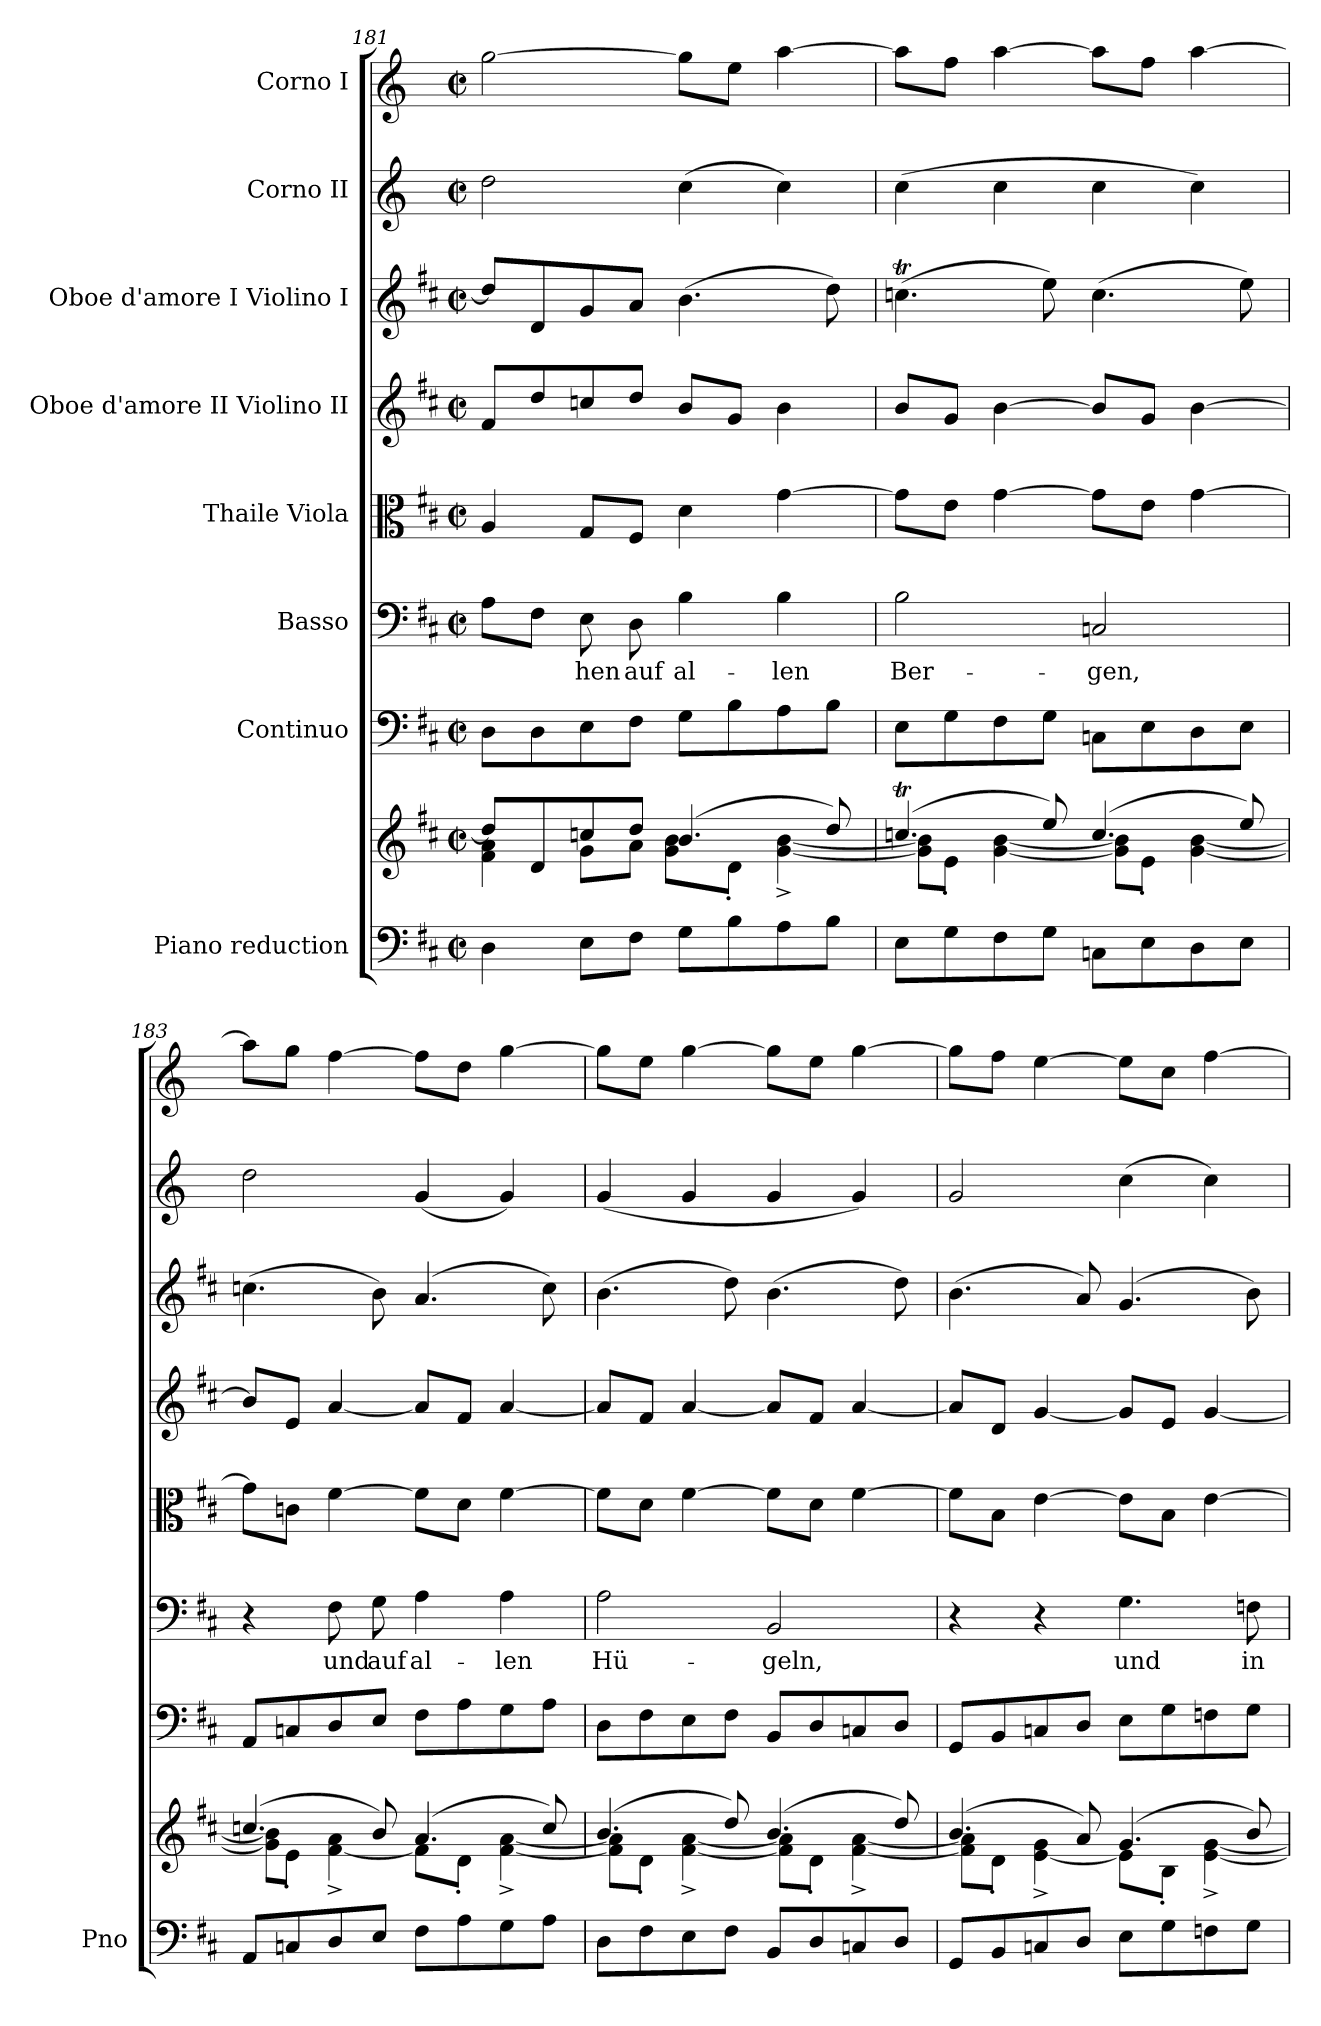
**kern	**kern	**kern	**kern	**text	**kern	**kern	**kern	**kern	**kern
*part8	*part8	*part7	*part6	*part6	*part5	*part4	*part3	*part2	*part1
*staff9	*staff8	*staff7	*staff6	*staff6	*staff5	*staff4	*staff3	*staff2	*staff1
*I"Piano reduction	*	*I"Continuo	*I"Basso	*	*I"Thaile Viola	*I"Oboe d'amore II Violino II	*I"Oboe d'amore I Violino I	*I"Corno II	*I"Corno I
*I'Pno	*	*	*	*	*	*	*	*	*
*clefF4	*clefG2	*clefF4	*clefF4	*	*clefC3	*clefG2	*clefG2	*clefG2	*clefG2
*	*	*	*	*	*	*	*	*ITrd3c5	*ITrd3c5
*k[f#c#]	*k[f#c#]	*k[f#c#]	*k[f#c#]	*	*k[f#c#]	*k[f#c#]	*k[f#c#]	*k[f#]	*k[f#]
*M2/2	*M2/2	*M2/2	*M2/2	*	*M2/2	*M2/2	*M2/2	*M2/2	*M2/2
*met(c|)	*met(c|)	*met(c|)	*met(c|)	*	*met(c|)	*met(c|)	*met(c|)	*met(c|)	*met(c|)
=181	=181	=181	=181	=181	=181	=181	=181	=181	=181
*	*^	*	*	*	*	*	*	*	*
4D\	8dd/L]	4f#\ 4a\	8D\L	8A\L	.	4A/	8f#/L	8dd/L]	2a\	[2dd\
.	8d/	.	8D\	8F#\J	.	.	8dd/	8d/	.	.
!	!	!	!	!	!LO:LY:b	!	!	!	!	!
8E\L	8ccn/	8g\L	8E\	8E\	hen	8G/L	8ccn/	8g/	.	.
!	!	!	!	!	!LO:LY:b	!	!	!	!	!
8F#\J	8dd/J	8a\J	8F#\J	8D\	auf	8F#/J	8dd/J	8a/J	.	.
!	!	!	!	!	!LO:LY:b	!	!	!	!	!
8G\L	(>4.b/	8g\ 8b\L	8G\L	4B\	al-	4d\	8b/L	(>4.b\	(>4g\	8dd\L]
8B\	.	8d'\J	8B\	.	.	.	8g/J	.	.	8b\J
!	!	!	!	!	!LO:LY:b	!	!	!	!	!
8A\	.	[4g\^ [4b\^	8A\	4B\	-len	[4g\	4b\	.	4g\)	[4ee\
8B\J	8dd/)	.	8B\J	.	.	.	.	8dd\)	.	.
=182	=182	=182	=182	=182	=182	=182	=182	=182	=182	=182
!	!	!	!	!	!LO:LY:b	!	!	!	!	!
8E\L	(>4.ccnT/	8g\] 8b\]L	8E\L	2B\	Ber-	8g\L]	8b/L	(>4.ccnT\	(>4g\	8ee\L]
8G\	.	8e'\J	8G\	.	.	8e\J	8g/J	.	.	8cc\J
8F#\	.	[4g\ [4b\	8F#\	.	.	[4g\	[4b\	.	4g\	[4ee\
8G\J	8ee/)	.	8G\J	.	.	.	.	8ee\)	.	.
!	!	!	!	!	!LO:LY:b	!	!	!	!	!
8Cn\L	(>4.cc/	8g\] 8b\]L	8Cn\L	2Cn/	-gen,	8g\L]	8b/L]	(>4.cc\	4g\	8ee\L]
8E\	.	8e'\J	8E\	.	.	8e\J	8g/J	.	.	8cc\J
8D\	.	[4g\ [4b\	8D\	.	.	[4g\	[4b\	.	4g\)	[4ee\
8E\J	8ee/)	.	8E\J	.	.	.	.	8ee\)	.	.
=183	=183	=183	=183	=183	=183	=183	=183	=183	=183	=183
8AA/L	(>4.ccn/	8g\] 8b\]L	8AA/L	4r	.	8g\L]	8b/L]	(>4.ccn\	2a\	8ee\L]
8Cn/	.	8e'\J	8Cn/	.	.	8cn\J	8e/J	.	.	8dd\J
!	!	!	!	!	!LO:LY:b	!	!	!	!	!
8D/	.	[4f#\^ 4a\^	8D/	8F#\	und	[4f#\	[4a/	.	.	[4cc\
!	!	!	!	!	!LO:LY:b	!	!	!	!	!
8E/J	8b/)	.	8E/J	8G\	auf	.	.	8b\)	.	.
!	!	!	!	!	!LO:LY:b	!	!	!	!	!
8F#\L	(>4.a/	8f#\L]	8F#\L	4A\	al-	8f#\L]	8a/L]	(>4.a/	(<4d/	8cc\L]
8A\	.	8d'\J	8A\	.	.	8d\J	8f#/J	.	.	8a\J
!	!	!	!	!	!LO:LY:b	!	!	!	!	!
8G\	.	[4f#\^ [4a\^	8G\	4A\	-len	[4f#\	[4a/	.	4d/)	[4dd\
8A\J	8cc/)	.	8A\J	.	.	.	.	8cc\)	.	.
!!LO:PB:g=z
=184	=184	=184	=184	=184	=184	=184	=184	=184	=184	=184
!	!	!	!	!	!LO:LY:b	!	!	!	!	!
8D\L	(>4.b/	8f#\] 8a\]L	8D\L	2A\	Hü-	8f#\L]	8a/L]	(>4.b\	(<4d/	8dd\L]
8F#\	.	8d'\J	8F#\	.	.	8d\J	8f#/J	.	.	8b\J
8E\	.	[4f#\^ [4a\^	8E\	.	.	[4f#\	[4a/	.	4d/	[4dd\
8F#\J	8dd/)	.	8F#\J	.	.	.	.	8dd\)	.	.
!	!	!	!	!	!LO:LY:b	!	!	!	!	!
8BB/L	(>4.b/	8f#\] 8a\]L	8BB/L	2BB/	-geln,	8f#\L]	8a/L]	(>4.b\	4d/	8dd\L]
8D/	.	8d'\J	8D/	.	.	8d\J	8f#/J	.	.	8b\J
8Cn/	.	[4f#\^ [4a\^	8Cn/	.	.	[4f#\	[4a/	.	4d/)	[4dd\
8D/J	8dd/)	.	8D/J	.	.	.	.	8dd\)	.	.
=185	=185	=185	=185	=185	=185	=185	=185	=185	=185	=185
8GG/L	(>4.b/	8f#\] 8a\]L	8GG/L	4r	.	8f#\L]	8a/L]	(>4.b\	2d/	8dd\L]
8BB/	.	8d'\J	8BB/	.	.	8B\J	8d/J	.	.	8cc\J
8Cn/	.	[4e\^ 4g\^	8Cn/	4r	.	[4e\	[4g/	.	.	[4b\
8D/J	8a/)	.	8D/J	.	.	.	.	8a/)	.	.
!	!	!	!	!	!LO:LY:b	!	!	!	!	!
8E\L	(>4.g/	8e\L]	8E\L	4.G\	und	8e\L]	8g/L]	(>4.g/	(>4g\	8b\L]
8G\	.	8B'\J	8G\	.	.	8B\J	8e/J	.	.	8g\J
8Fn\	.	[4e\^ [4g\^	8Fn\	.	.	[4e\	[4g/	.	4g\)	[4cc\
!	!	!	!	!	!LO:LY:b	!	!	!	!	!
8G\J	8b/)	.	8G\J	8Fn\	in	.	.	8b\)	.	.
*	*v	*v	*	*	*	*	*	*	*	*
=	=	=	=	=	=	=	=	=	=
*-	*-	*-	*-	*-	*-	*-	*-	*-	*-
